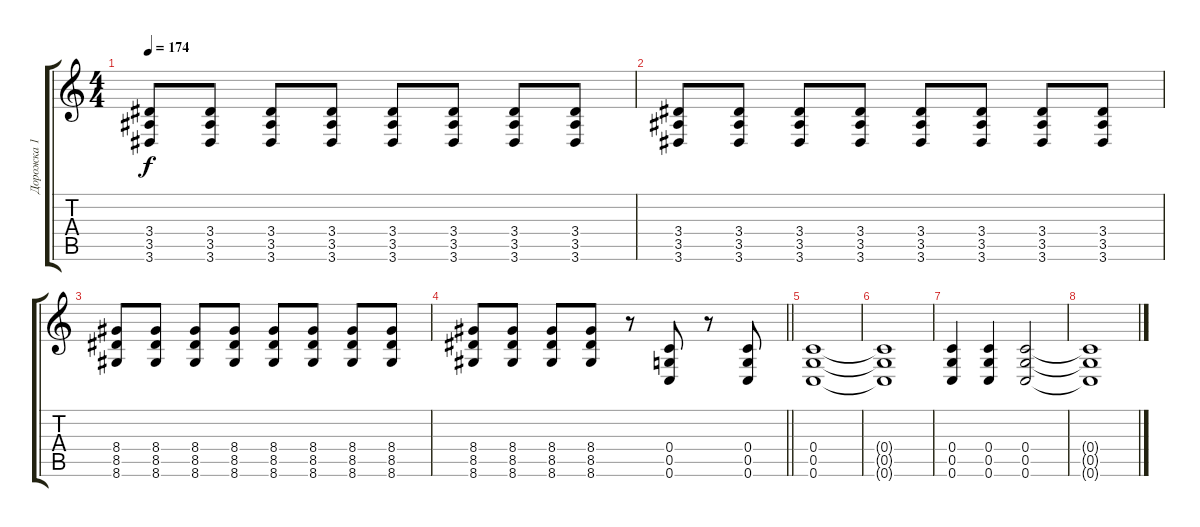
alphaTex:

\track ("Дорожка 1" "Дорожка 1") {instrument distortionguitar}
\staff {score tabs}
\tuning (D4 A3 F3 C3 G2 C2) {hide}
\ts (4 4)
\tempo 174
\clef g2
\ks c
(3.4 3.5 3.6).8{dy f} (3.4 3.5 3.6).8 (3.4 3.5 3.6).8 (3.4 3.5 3.6).8 (3.4 3.5 3.6).8 (3.4 3.5 3.6).8 (3.4 3.5 3.6).8 (3.4 3.5 3.6).8 |
(3.4 3.5 3.6).8 (3.4 3.5 3.6).8 (3.4 3.5 3.6).8 (3.4 3.5 3.6).8 (3.4 3.5 3.6).8 (3.4 3.5 3.6).8 (3.4 3.5 3.6).8 (3.4 3.5 3.6).8 |
(8.4 8.5 8.6).8 (8.4 8.5 8.6).8 (8.4 8.5 8.6).8 (8.4 8.5 8.6).8 (8.4 8.5 8.6).8 (8.4 8.5 8.6).8 (8.4 8.5 8.6).8 (8.4 8.5 8.6).8 |
\barLineRight lightlight
(8.4 8.5 8.6).8 (8.4 8.5 8.6).8 (8.4 8.5 8.6).8 (8.4 8.5 8.6).8 r.8 (0.4 0.5 0.6).8 r.8 (0.4 0.5 0.6).8 |
(0.4 0.5 0.6).1 |
(0.4{t} 0.5{t} 0.6{t}).1 |
(0.4 0.5 0.6).4 (0.4 0.5 0.6).4 (0.4 0.5 0.6).2 |
(0.4{t} 0.5{t} 0.6{t}).1
